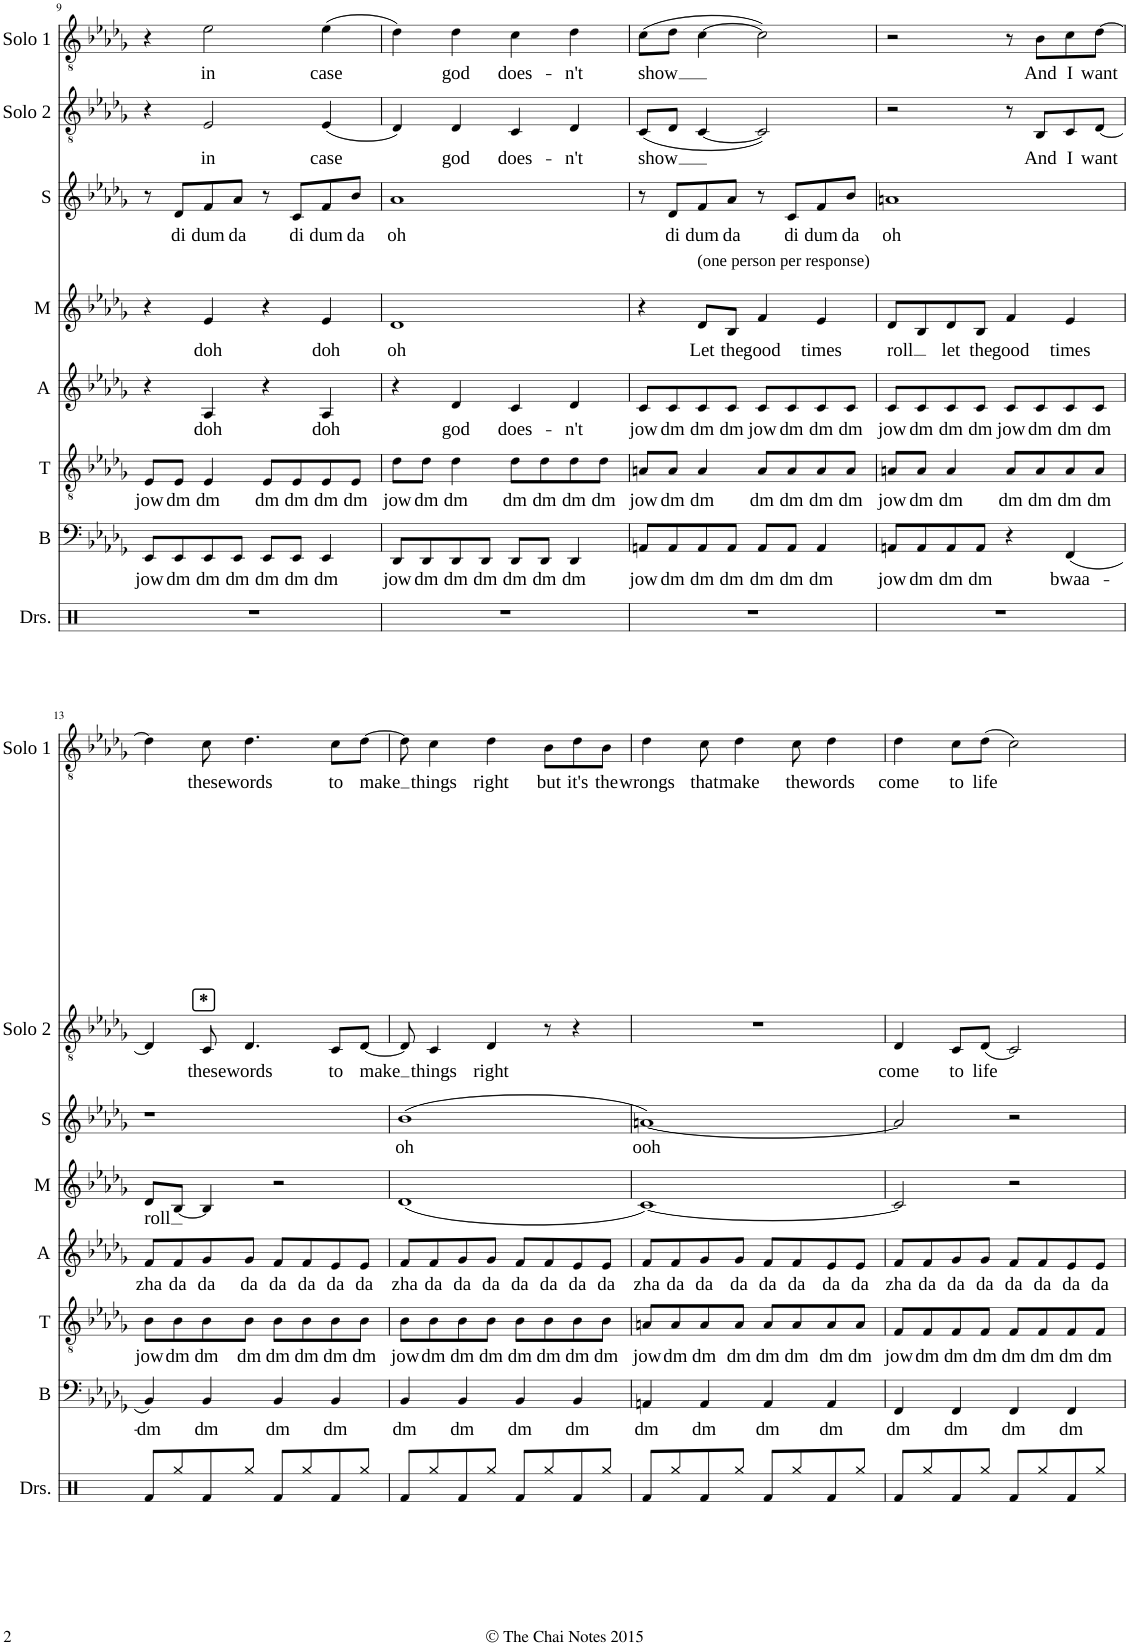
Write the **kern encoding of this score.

**kern	**kern	**text	**kern	**text	**kern	**text	**kern	**text	**kern	**text	**kern	**text	**kern	**text
*part8	*part7	*part7	*part6	*part6	*part5	*part5	*part4	*part4	*part3	*part3	*part2	*part2	*part1	*part1
*staff8	*staff7	*staff7	*staff6	*staff6	*staff5	*staff5	*staff4	*staff4	*staff3	*staff3	*staff2	*staff2	*staff1	*staff1
*I"Drumset	*I"Bass	*	*I"Tenor	*	*I"Alto	*	*I"Mezzo	*	*I"Soprano	*	*I"Solo 2	*	*I"Solo 1	*
*I'Drs.	*I'B	*	*I'T	*	*I'A	*	*I'M	*	*I'S	*	*I'Solo 2	*	*I'Solo 1	*
!!LO:PB:g=z
*clefX	*clefF4	*	*clefGv2	*	*clefG2	*	*clefG2	*	*clefG2	*	*clefGv2	*	*clefGv2	*
*k[]	*k[b-e-a-d-g-]	*	*k[b-e-a-d-g-]	*	*k[b-e-a-d-g-]	*	*k[b-e-a-d-g-]	*	*k[b-e-a-d-g-]	*	*k[b-e-a-d-g-]	*	*k[b-e-a-d-g-]	*
*M4/4	*M4/4	*	*M4/4	*	*M4/4	*	*M4/4	*	*M4/4	*	*M4/4	*	*M4/4	*
=9	=9	=9	=9	=9	=9	=9	=9	=9	=9	=9	=9	=9	=9	=9
!	!	!LO:LY:b	!	!LO:LY:b	!	!	!	!	!	!	!	!	!	!
1r	8EE-/L	jow	8E-/L	jow	4r	.	4r	.	8r	.	4r	.	4r	.
!	!	!LO:LY:b	!	!LO:LY:b	!	!	!	!	!	!LO:LY:b	!	!	!	!
.	8EE-/	dm	8E-/J	dm	.	.	.	.	8d-/L	di	.	.	.	.
!	!	!LO:LY:b	!	!LO:LY:b	!	!LO:LY:b	!	!LO:LY:b	!	!LO:LY:b	!	!LO:LY:b	!	!LO:LY:b
.	8EE-/	dm	4E-/	dm	4A-/	doh	4e-/	doh	8f/	dum	2E-/	in	2e-\	in
!	!	!LO:LY:b	!	!	!	!	!	!	!	!LO:LY:b	!	!	!	!
.	8EE-/J	dm	.	.	.	.	.	.	8a-/J	da	.	.	.	.
!	!	!LO:LY:b	!	!LO:LY:b	!	!	!	!	!	!	!	!	!	!
.	8EE-/L	dm	8E-/L	dm	4r	.	4r	.	8r	.	.	.	.	.
!	!	!LO:LY:b	!	!LO:LY:b	!	!	!	!	!	!LO:LY:b	!	!	!	!
.	8EE-/J	dm	8E-/	dm	.	.	.	.	8c/L	di	.	.	.	.
!	!	!LO:LY:b	!	!LO:LY:b	!	!LO:LY:b	!	!LO:LY:b	!	!LO:LY:b	!	!LO:LY:b	!	!LO:LY:b
.	4EE-/	dm	8E-/	dm	4A-/	doh	4e-/	doh	8f/	dum	(4E-/	case	(4e-\	case
!	!	!	!	!LO:LY:b	!	!	!	!	!	!LO:LY:b	!	!	!	!
.	.	.	8E-/J	dm	.	.	.	.	8b-/J	da	.	.	.	.
=10	=10	=10	=10	=10	=10	=10	=10	=10	=10	=10	=10	=10	=10	=10
!	!	!LO:LY:b	!	!LO:LY:b	!	!	!	!LO:LY:b	!	!LO:LY:b	!	!	!	!
1r	8DD-/L	jow	8d-\L	jow	4r	.	1d-	oh	1a-	oh	4D-/)	.	4d-\)	.
!	!	!LO:LY:b	!	!LO:LY:b	!	!	!	!	!	!	!	!	!	!
.	8DD-/	dm	8d-\J	dm	.	.	.	.	.	.	.	.	.	.
!	!	!LO:LY:b	!	!LO:LY:b	!	!LO:LY:b	!	!	!	!	!	!LO:LY:b	!	!LO:LY:b
.	8DD-/	dm	4d-\	dm	4d-/	god	.	.	.	.	4D-/	god	4d-\	god
!	!	!LO:LY:b	!	!	!	!	!	!	!	!	!	!	!	!
.	8DD-/J	dm	.	.	.	.	.	.	.	.	.	.	.	.
!	!	!LO:LY:b	!	!LO:LY:b	!	!LO:LY:b	!	!	!	!	!	!LO:LY:b	!	!LO:LY:b
.	8DD-/L	dm	8d-\L	dm	4c/	does-	.	.	.	.	4C/	does-	4c\	does-
!	!	!LO:LY:b	!	!LO:LY:b	!	!	!	!	!	!	!	!	!	!
.	8DD-/J	dm	8d-\	dm	.	.	.	.	.	.	.	.	.	.
!	!	!LO:LY:b	!	!LO:LY:b	!	!LO:LY:b	!	!	!	!	!	!LO:LY:b	!	!LO:LY:b
.	4DD-/	dm	8d-\	dm	4d-/	-n't	.	.	.	.	4D-/	-n't	4d-\	-n't
!	!	!	!	!LO:LY:b	!	!	!	!	!	!	!	!	!	!
.	.	.	8d-\J	dm	.	.	.	.	.	.	.	.	.	.
=11	=11	=11	=11	=11	=11	=11	=11	=11	=11	=11	=11	=11	=11	=11
!	!	!LO:LY:b	!	!LO:LY:b	!	!LO:LY:b	!	!	!	!	!	!LO:LY:b	!	!LO:LY:b
1r	8AAn/L	jow	8An/L	jow	8c/L	jow	4r	.	8r	.	(8C/L	show	(8c\L	show
!	!	!LO:LY:b	!	!LO:LY:b	!	!LO:LY:b	!	!	!	!LO:LY:b	!	!	!	!
.	8AA/	dm	8A/J	dm	8c/	dm	.	.	8d-/L	di	8D-/J	.	8d-\J	.
!	!	!	!	!	!	!	!LO:TX:a:t=(one person per response)	!	!	!	!	!	!	!
!	!	!LO:LY:b	!	!LO:LY:b	!	!LO:LY:b	!	!LO:LY:b	!	!LO:LY:b	!	!	!	!
.	8AA/	dm	4A/	dm	8c/	dm	8d-/L	Let	8f/	dum	[4C/	.	[4c\	.
!	!	!LO:LY:b	!	!	!	!LO:LY:b	!	!LO:LY:b	!	!LO:LY:b	!	!	!	!
.	8AA/J	dm	.	.	8c/J	dm	8B-/J	the	8a-/J	da	.	.	.	.
!	!	!LO:LY:b	!	!LO:LY:b	!	!LO:LY:b	!	!LO:LY:b	!	!	!	!	!	!
.	8AA/L	dm	8A/L	dm	8c/L	jow	4f/	good	8r	.	2C/])	.	2c\])	.
!	!	!LO:LY:b	!	!LO:LY:b	!	!LO:LY:b	!	!	!	!LO:LY:b	!	!	!	!
.	8AA/J	dm	8A/	dm	8c/	dm	.	.	8c/L	di	.	.	.	.
!	!	!LO:LY:b	!	!LO:LY:b	!	!LO:LY:b	!	!LO:LY:b	!	!LO:LY:b	!	!	!	!
.	4AA/	dm	8A/	dm	8c/	dm	4e-/	times	8f/	dum	.	.	.	.
!	!	!	!	!LO:LY:b	!	!LO:LY:b	!	!	!	!LO:LY:b	!	!	!	!
.	.	.	8A/J	dm	8c/J	dm	.	.	8b-/J	da	.	.	.	.
=12	=12	=12	=12	=12	=12	=12	=12	=12	=12	=12	=12	=12	=12	=12
!	!	!LO:LY:b	!	!LO:LY:b	!	!LO:LY:b	!	!LO:LY:b	!	!LO:LY:b	!	!	!	!
1r	8AAn/L	jow	8An/L	jow	8c/L	jow	8d-/L	roll	1an	oh	2r	.	2r	.
!	!	!LO:LY:b	!	!LO:LY:b	!	!LO:LY:b	!	!	!	!	!	!	!	!
.	8AA/	dm	8A/J	dm	8c/	dm	8B-/	.	.	.	.	.	.	.
!	!	!LO:LY:b	!	!LO:LY:b	!	!LO:LY:b	!	!LO:LY:b	!	!	!	!	!	!
.	8AA/	dm	4A/	dm	8c/	dm	8d-/	let	.	.	.	.	.	.
!	!	!LO:LY:b	!	!	!	!LO:LY:b	!	!LO:LY:b	!	!	!	!	!	!
.	8AA/J	dm	.	.	8c/J	dm	8B-/J	the	.	.	.	.	.	.
!	!	!	!	!LO:LY:b	!	!LO:LY:b	!	!LO:LY:b	!	!	!	!	!	!
.	4r	.	8A/L	dm	8c/L	jow	4f/	good	.	.	8r	.	8r	.
!	!	!	!	!LO:LY:b	!	!LO:LY:b	!	!	!	!	!	!LO:LY:b	!	!LO:LY:b
.	.	.	8A/	dm	8c/	dm	.	.	.	.	8BB-/L	And	8B-\L	And
!	!	!LO:LY:b	!	!LO:LY:b	!	!LO:LY:b	!	!LO:LY:b	!	!	!	!LO:LY:b	!	!LO:LY:b
.	(4FF/	bwaa-	8A/	dm	8c/	dm	4e-/	times	.	.	8C/	I	8c\	I
!	!	!	!	!LO:LY:b	!	!LO:LY:b	!	!	!	!	!	!LO:LY:b	!	!LO:LY:b
.	.	.	8A/J	dm	8c/J	dm	.	.	.	.	[8D-/J	want	[8d-\J	want
!!LO:LB:g=z
!!LO:REH:place=s1:b:B:cj:fs=14:t=*:qo=1
=13	=13	=13	=13	=13	=13	=13	=13	=13	=13	=13	=13	=13	=13	=13
!	!	!LO:LY:b	!	!LO:LY:b	!	!LO:LY:b	!	!LO:LY:b	!	!	!	!	!	!
8Rf/L	4BB-/)	-dm	8B-\L	jow	8f/L	zha	8d-/L	roll	1r	.	4D-/]	.	4d-\]	.
!	!	!	!	!LO:LY:b	!	!LO:LY:b	!	!	!	!	!	!	!	!
8Rgg/	.	.	8B-\	dm	8f/	da	[8B-/J	.	.	.	.	.	.	.
!	!	!LO:LY:b	!	!LO:LY:b	!	!LO:LY:b	!	!	!	!	!	!LO:LY:b	!	!LO:LY:b
8Rf/	4BB-/	dm	8B-\	dm	8g-/	da	4B-/]	.	.	.	8C/	these	8c\	these
!	!	!	!	!LO:LY:b	!	!LO:LY:b	!	!	!	!	!	!LO:LY:b	!	!LO:LY:b
8Rgg/J	.	.	8B-\J	dm	8g-/J	da	.	.	.	.	4.D-/	words	4.d-\	words
!	!	!LO:LY:b	!	!LO:LY:b	!	!LO:LY:b	!	!	!	!	!	!	!	!
8Rf/L	4BB-/	dm	8B-\L	dm	8f/L	da	2r	.	.	.	.	.	.	.
!	!	!	!	!LO:LY:b	!	!LO:LY:b	!	!	!	!	!	!	!	!
8Rgg/	.	.	8B-\	dm	8f/	da	.	.	.	.	.	.	.	.
!	!	!LO:LY:b	!	!LO:LY:b	!	!LO:LY:b	!	!	!	!	!	!LO:LY:b	!	!LO:LY:b
8Rf/	4BB-/	dm	8B-\	dm	8e-/	da	.	.	.	.	8C/L	to	8c\L	to
!	!	!	!	!LO:LY:b	!	!LO:LY:b	!	!	!	!	!	!LO:LY:b	!	!LO:LY:b
8Rgg/J	.	.	8B-\J	dm	8e-/J	da	.	.	.	.	[8D-/J	make	[8d-\J	make
=14	=14	=14	=14	=14	=14	=14	=14	=14	=14	=14	=14	=14	=14	=14
!	!	!LO:LY:b	!	!LO:LY:b	!	!LO:LY:b	!	!	!	!LO:LY:b	!	!	!	!
8Rf/L	4BB-/	dm	8B-\L	jow	8f/L	zha	(1d-	.	(1b-	oh	8D-/]	.	8d-\]	.
!	!	!	!	!LO:LY:b	!	!LO:LY:b	!	!	!	!	!	!LO:LY:b	!	!LO:LY:b
8Rgg/	.	.	8B-\	dm	8f/	da	.	.	.	.	4C/	things	4c\	things
!	!	!LO:LY:b	!	!LO:LY:b	!	!LO:LY:b	!	!	!	!	!	!	!	!
8Rf/	4BB-/	dm	8B-\	dm	8g-/	da	.	.	.	.	.	.	.	.
!	!	!	!	!LO:LY:b	!	!LO:LY:b	!	!	!	!	!	!LO:LY:b	!	!LO:LY:b
8Rgg/J	.	.	8B-\J	dm	8g-/J	da	.	.	.	.	4D-/	right	4d-\	right
!	!	!LO:LY:b	!	!LO:LY:b	!	!LO:LY:b	!	!	!	!	!	!	!	!
8Rf/L	4BB-/	dm	8B-\L	dm	8f/L	da	.	.	.	.	.	.	.	.
!	!	!	!	!LO:LY:b	!	!LO:LY:b	!	!	!	!	!	!	!	!LO:LY:b
8Rgg/	.	.	8B-\	dm	8f/	da	.	.	.	.	8r	.	8B-\L	but
!	!	!LO:LY:b	!	!LO:LY:b	!	!LO:LY:b	!	!	!	!	!	!	!	!LO:LY:b
8Rf/	4BB-/	dm	8B-\	dm	8e-/	da	.	.	.	.	4r	.	8d-\	it's
!	!	!	!	!LO:LY:b	!	!LO:LY:b	!	!	!	!	!	!	!	!LO:LY:b
8Rgg/J	.	.	8B-\J	dm	8e-/J	da	.	.	.	.	.	.	8B-\J	the
=15	=15	=15	=15	=15	=15	=15	=15	=15	=15	=15	=15	=15	=15	=15
!	!	!LO:LY:b	!	!LO:LY:b	!	!LO:LY:b	!	!	!	!LO:LY:b	!	!	!	!LO:LY:b
8Rf/L	4AAn/	dm	8An/L	jow	8f/L	zha	[1c)	.	[1an)	ooh	1r	.	4d-\	wrongs
!	!	!	!	!LO:LY:b	!	!LO:LY:b	!	!	!	!	!	!	!	!
8Rgg/	.	.	8A/	dm	8f/	da	.	.	.	.	.	.	.	.
!	!	!LO:LY:b	!	!LO:LY:b	!	!LO:LY:b	!	!	!	!	!	!	!	!LO:LY:b
8Rf/	4AA/	dm	8A/	dm	8g-/	da	.	.	.	.	.	.	8c\	that
!	!	!	!	!LO:LY:b	!	!LO:LY:b	!	!	!	!	!	!	!	!LO:LY:b
8Rgg/J	.	.	8A/J	dm	8g-/J	da	.	.	.	.	.	.	4d-\	make
!	!	!LO:LY:b	!	!LO:LY:b	!	!LO:LY:b	!	!	!	!	!	!	!	!
8Rf/L	4AA/	dm	8A/L	dm	8f/L	da	.	.	.	.	.	.	.	.
!	!	!	!	!LO:LY:b	!	!LO:LY:b	!	!	!	!	!	!	!	!LO:LY:b
8Rgg/	.	.	8A/	dm	8f/	da	.	.	.	.	.	.	8c\	the
!	!	!LO:LY:b	!	!LO:LY:b	!	!LO:LY:b	!	!	!	!	!	!	!	!LO:LY:b
8Rf/	4AA/	dm	8A/	dm	8e-/	da	.	.	.	.	.	.	4d-\	words
!	!	!	!	!LO:LY:b	!	!LO:LY:b	!	!	!	!	!	!	!	!
8Rgg/J	.	.	8A/J	dm	8e-/J	da	.	.	.	.	.	.	.	.
=16	=16	=16	=16	=16	=16	=16	=16	=16	=16	=16	=16	=16	=16	=16
!	!	!LO:LY:b	!	!LO:LY:b	!	!LO:LY:b	!	!	!	!	!	!LO:LY:b	!	!LO:LY:b
8Rf/L	4FF/	dm	8F/L	jow	8f/L	zha	2c/]	.	2a/]	.	4D-/	come	4d-\	come
!	!	!	!	!LO:LY:b	!	!LO:LY:b	!	!	!	!	!	!	!	!
8Rgg/	.	.	8F/	dm	8f/	da	.	.	.	.	.	.	.	.
!	!	!LO:LY:b	!	!LO:LY:b	!	!LO:LY:b	!	!	!	!	!	!LO:LY:b	!	!LO:LY:b
8Rf/	4FF/	dm	8F/	dm	8g-/	da	.	.	.	.	8C/L	to	8c\L	to
!	!	!	!	!LO:LY:b	!	!LO:LY:b	!	!	!	!	!	!LO:LY:b	!	!LO:LY:b
8Rgg/J	.	.	8F/J	dm	8g-/J	da	.	.	.	.	(8D-/J	life	(8d-\J	life
!	!	!LO:LY:b	!	!LO:LY:b	!	!LO:LY:b	!	!	!	!	!	!	!	!
8Rf/L	4FF/	dm	8F/L	dm	8f/L	da	2r	.	2r	.	2C/)	.	2c\)	.
!	!	!	!	!LO:LY:b	!	!LO:LY:b	!	!	!	!	!	!	!	!
8Rgg/	.	.	8F/	dm	8f/	da	.	.	.	.	.	.	.	.
!	!	!LO:LY:b	!	!LO:LY:b	!	!LO:LY:b	!	!	!	!	!	!	!	!
8Rf/	4FF/	dm	8F/	dm	8e-/	da	.	.	.	.	.	.	.	.
!	!	!	!	!LO:LY:b	!	!LO:LY:b	!	!	!	!	!	!	!	!
8Rgg/J	.	.	8F/J	dm	8e-/J	da	.	.	.	.	.	.	.	.
=	=	=	=	=	=	=	=	=	=	=	=	=	=	=
*-	*-	*-	*-	*-	*-	*-	*-	*-	*-	*-	*-	*-	*-	*-
